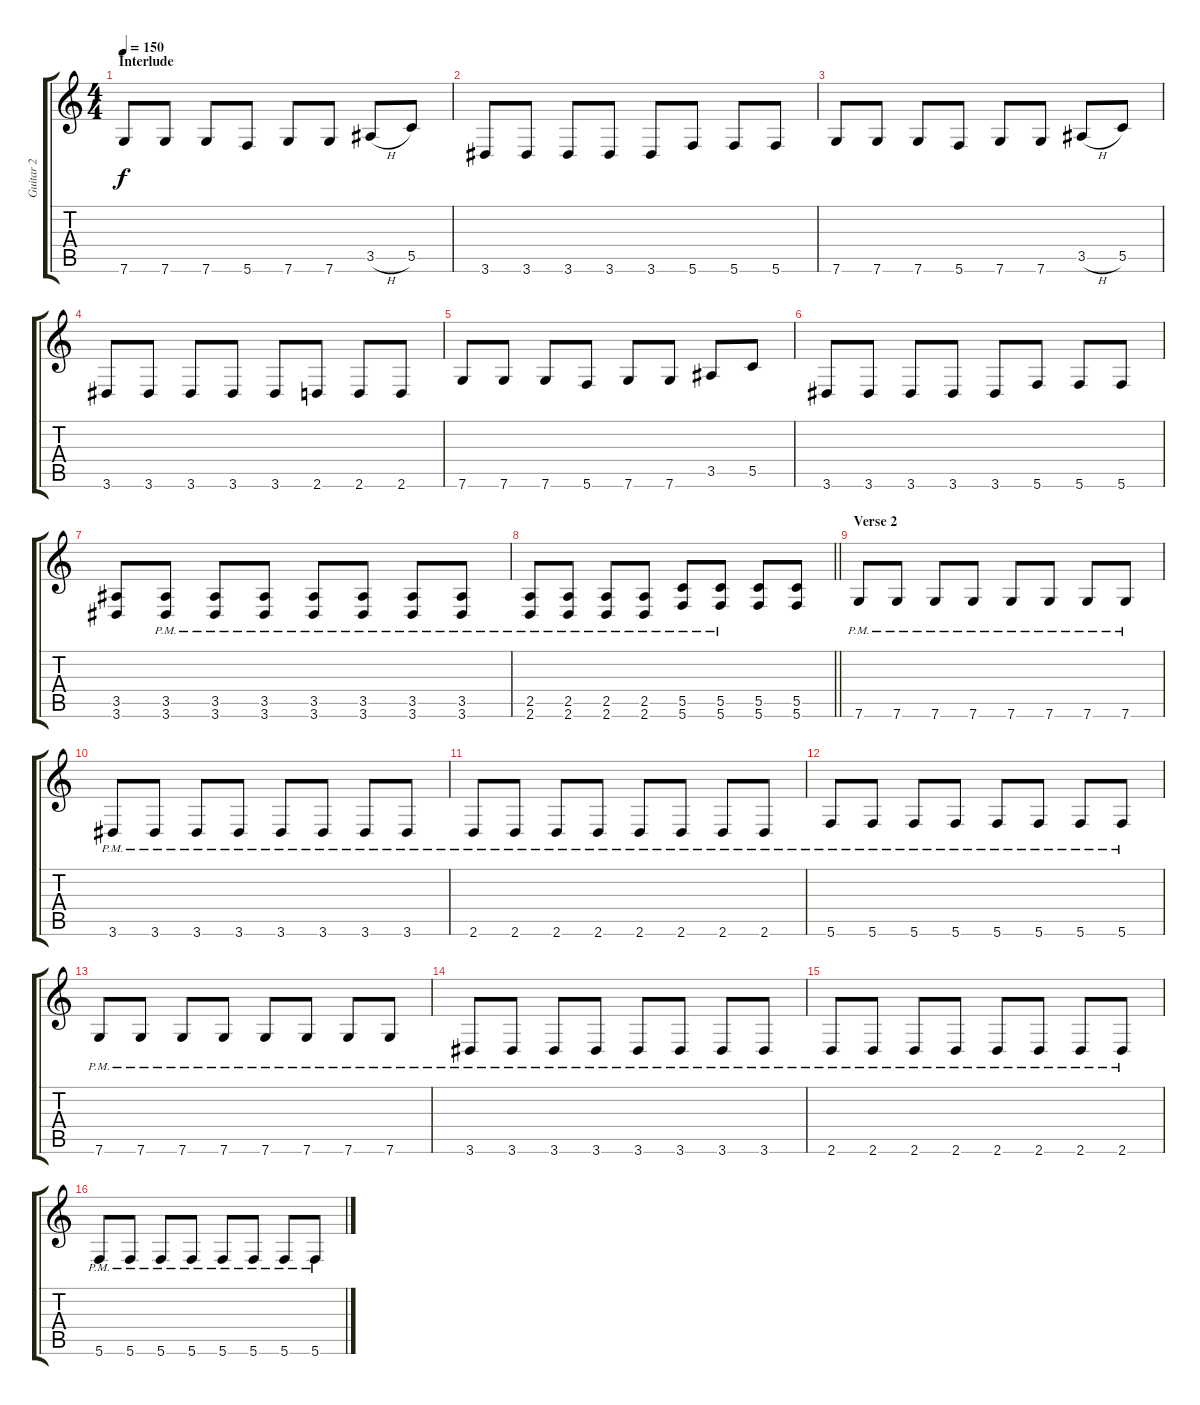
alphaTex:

\track ("Guitar 2" "Guitar 2") {instrument distortionguitar}
\staff {score tabs}
\tuning (D4 A3 F3 C3 G2 C2) {hide}
\ts (4 4)
\section ("" "Interlude")
\tempo 150
\clef g2
\ks c
7.6.8{dy f volume 14} 7.6.8 7.6.8 5.6.8 7.6.8 7.6.8 3.5{h}.8 5.5.8 |
3.6.8 3.6.8 3.6.8 3.6.8 3.6.8 5.6.8 5.6.8 5.6.8 |
7.6.8 7.6.8 7.6.8 5.6.8 7.6.8 7.6.8 3.5{h}.8 5.5.8 |
3.6.8 3.6.8 3.6.8 3.6.8 3.6.8 2.6.8 2.6.8 2.6.8 |
7.6.8 7.6.8 7.6.8 5.6.8 7.6.8 7.6.8 3.5.8 5.5.8 |
3.6.8 3.6.8 3.6.8 3.6.8 3.6.8 5.6.8 5.6.8 5.6.8 |
(3.5 3.6).8 (3.5{pm} 3.6{pm}).8 (3.5{pm} 3.6{pm}).8 (3.5{pm} 3.6{pm}).8 (3.5{pm} 3.6{pm}).8 (3.5{pm} 3.6{pm}).8 (3.5{pm} 3.6{pm}).8 (3.5{pm} 3.6{pm}).8 |
\barLineRight lightlight
(2.5{pm} 2.6{pm}).8 (2.5{pm} 2.6{pm}).8 (2.5{pm} 2.6{pm}).8 (2.5{pm} 2.6{pm}).8 (5.5{pm} 5.6{pm}).8 (5.5{pm} 5.6{pm}).8 (5.5 5.6).8 (5.5 5.6).8 |
\section ("" "Verse 2")
7.6{pm}.8 7.6{pm}.8 7.6{pm}.8 7.6{pm}.8 7.6{pm}.8 7.6{pm}.8 7.6{pm}.8 7.6{pm}.8 |
3.6{pm}.8 3.6{pm}.8 3.6{pm}.8 3.6{pm}.8 3.6{pm}.8 3.6{pm}.8 3.6{pm}.8 3.6{pm}.8 |
2.6{pm}.8 2.6{pm}.8 2.6{pm}.8 2.6{pm}.8 2.6{pm}.8 2.6{pm}.8 2.6{pm}.8 2.6{pm}.8 |
5.6{pm}.8 5.6{pm}.8 5.6{pm}.8 5.6{pm}.8 5.6{pm}.8 5.6{pm}.8 5.6{pm}.8 5.6{pm}.8 |
7.6{pm}.8 7.6{pm}.8 7.6{pm}.8 7.6{pm}.8 7.6{pm}.8 7.6{pm}.8 7.6{pm}.8 7.6{pm}.8 |
3.6{pm}.8 3.6{pm}.8 3.6{pm}.8 3.6{pm}.8 3.6{pm}.8 3.6{pm}.8 3.6{pm}.8 3.6{pm}.8 |
2.6{pm}.8 2.6{pm}.8 2.6{pm}.8 2.6{pm}.8 2.6{pm}.8 2.6{pm}.8 2.6{pm}.8 2.6{pm}.8 |
5.6{pm}.8 5.6{pm}.8 5.6{pm}.8 5.6{pm}.8 5.6{pm}.8 5.6{pm}.8 5.6{pm}.8 5.6{pm}.8
